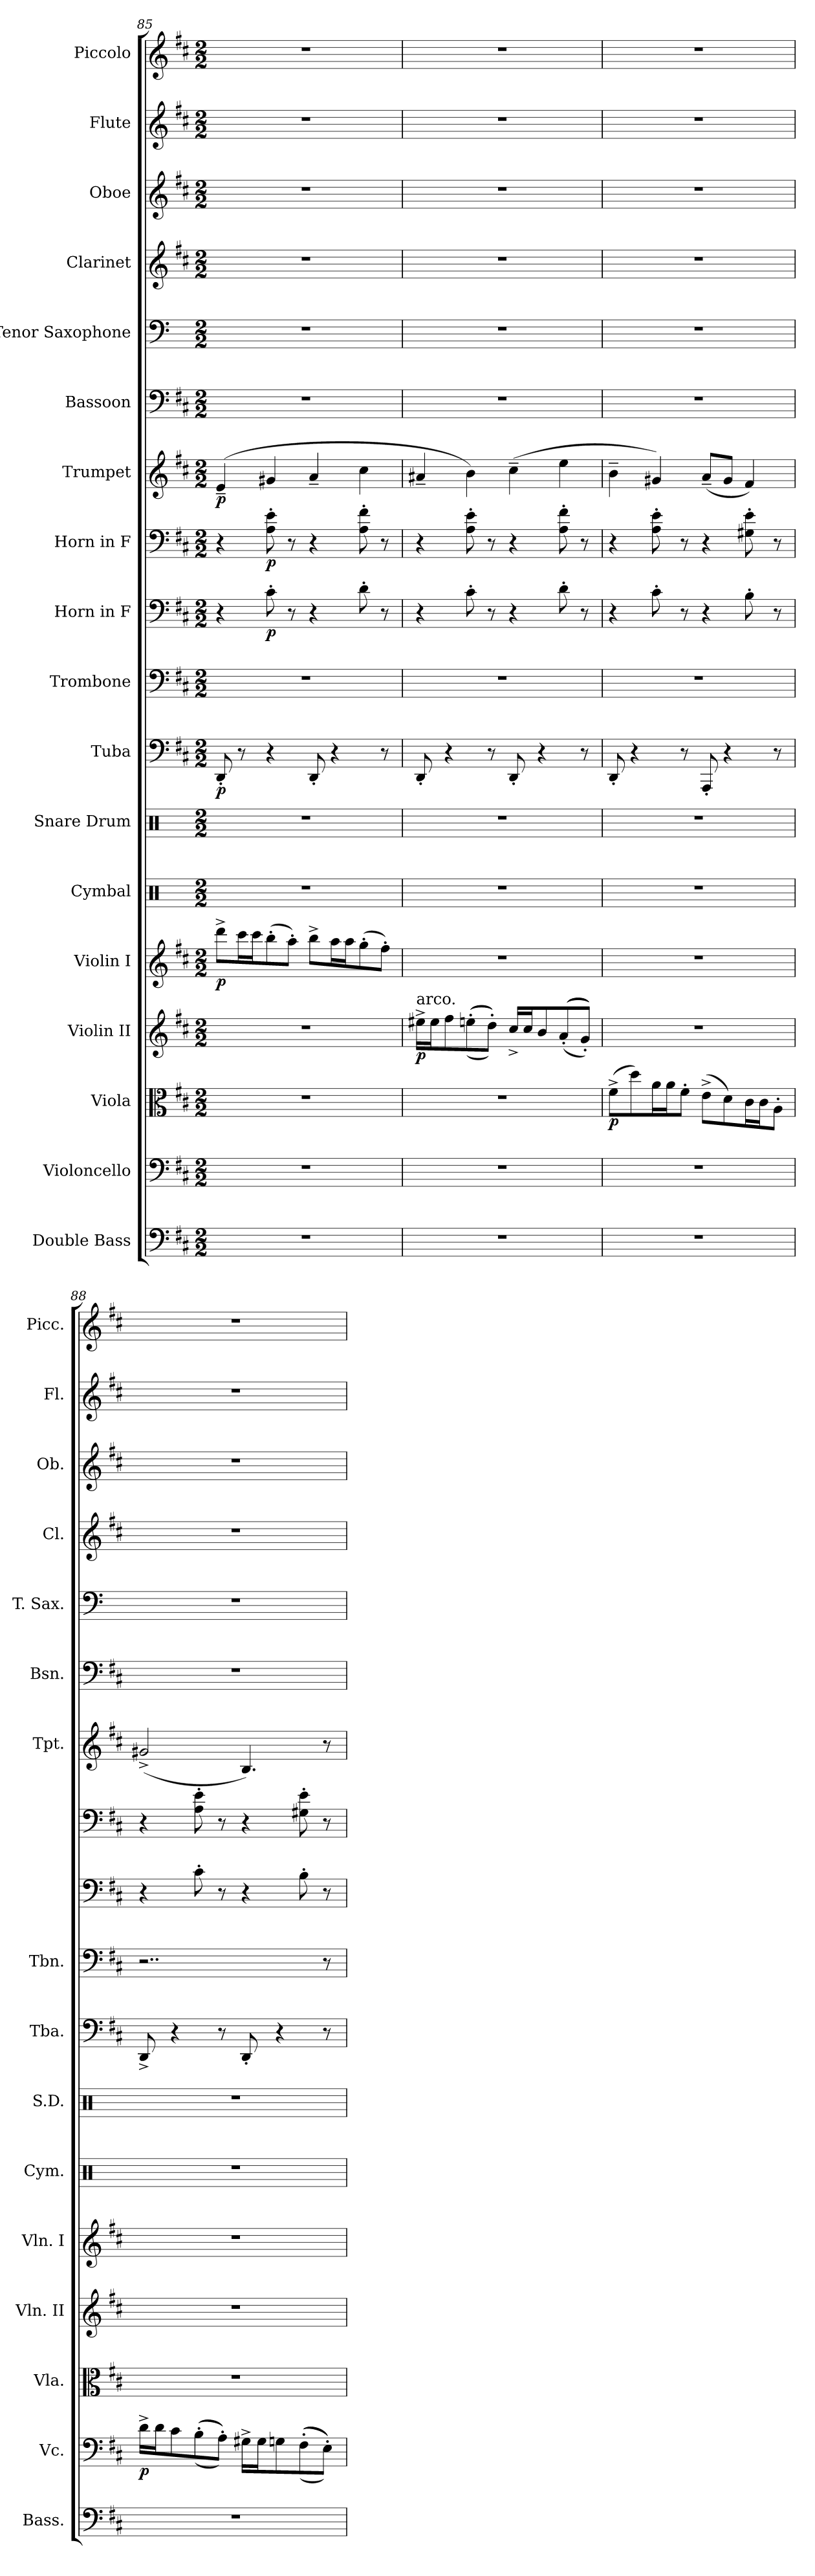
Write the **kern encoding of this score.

**kern	**kern	**dynam	**kern	**dynam	**kern	**dynam	**kern	**dynam	**kern	**kern	**kern	**dynam	**kern	**kern	**dynam	**kern	**dynam	**kern	**dynam	**kern	**kern	**kern	**kern	**kern	**kern
*part18	*part17	*part17	*part16	*part16	*part15	*part15	*part14	*part14	*part13	*part12	*part11	*part11	*part10	*part9	*part9	*part8	*part8	*part7	*part7	*part6	*part5	*part4	*part3	*part2	*part1
*staff18	*staff17	*staff17	*staff16	*staff16	*staff15	*staff15	*staff14	*staff14	*staff13	*staff12	*staff11	*staff11	*staff10	*staff9	*staff9	*staff8	*staff8	*staff7	*staff7	*staff6	*staff5	*staff4	*staff3	*staff2	*staff1
*I"Double Bass	*I"Violoncello	*	*I"Viola	*	*I"Violin II	*	*I"Violin I	*	*I"Cymbal	*I"Snare Drum	*I"Tuba	*	*I"Trombone	*I"Horn in F	*	*I"Horn in F	*	*I"Trumpet	*	*I"Bassoon	*I"Tenor Saxophone	*I"Clarinet	*I"Oboe	*I"Flute	*I"Piccolo
*I'Bass.	*I'Vc.	*	*I'Vla.	*	*I'Vln. II	*	*I'Vln. I	*	*I'Cym.	*I'S.D.	*I'Tba.	*	*I'Tbn.	*	*	*	*	*I'Tpt.	*	*I'Bsn.	*I'T. Sax.	*I'Cl.	*I'Ob.	*I'Fl.	*I'Picc.
!!LO:PB:g=z
*clefF4	*clefF4	*	*clefC3	*	*clefG2	*	*clefG2	*	*clefX	*clefX	*clefF4	*	*clefF4	*clefF4	*	*clefF4	*	*clefG2	*	*clefF4	*clefF4	*clefG2	*clefG2	*clefG2	*clefG2
*ITrd7c12	*	*	*	*	*	*	*	*	*	*	*	*	*	*ITrd4c7	*	*ITrd4c7	*	*ITrd1c2	*	*	*ITrd8c14	*ITrd1c2	*	*	*ITrd-7c-12
*k[f#c#]	*k[f#c#]	*	*k[f#c#]	*	*k[f#c#]	*	*k[f#c#]	*	*k[]	*k[]	*k[f#c#]	*	*k[f#c#]	*k[f#]	*	*k[f#]	*	*k[]	*	*k[f#c#]	*k[]	*k[]	*k[f#c#]	*k[f#c#]	*k[f#c#]
*M2/2	*M2/2	*	*M2/2	*	*M2/2	*	*M2/2	*	*M2/2	*M2/2	*M2/2	*	*M2/2	*M2/2	*	*M2/2	*	*M2/2	*	*M2/2	*M2/2	*M2/2	*M2/2	*M2/2	*M2/2
=85	=85	=85	=85	=85	=85	=85	=85	=85	=85	=85	=85	=85	=85	=85	=85	=85	=85	=85	=85	=85	=85	=85	=85	=85	=85
!	!	!	!	!	!	!	!	!LO:DY:b	!	!	!	!LO:DY:b	!	!	!	!	!	!	!LO:DY:b	!	!	!	!	!	!
1r	1r	.	1r	.	1r	.	8ddd^\L	p	1r	1r	8DD'/	p	1r	4r	.	4r	.	(>4d~/	p	1r	1r	1r	1r	1r	1r
.	.	.	.	.	.	.	16ccc#\L	.	.	.	8r	.	.	.	.	.	.	.	.	.	.	.	.	.	.
.	.	.	.	.	.	.	16ccc#\J	.	.	.	.	.	.	.	.	.	.	.	.	.	.	.	.	.	.
!	!	!	!	!	!	!	!	!	!	!	!	!	!	!	!LO:DY:b	!	!LO:DY:b	!	!	!	!	!	!	!	!
.	.	.	.	.	.	.	(>8bb'\	.	.	.	4r	.	.	8F#'\	p	8D\' 8A\'	p	4f#X/	.	.	.	.	.	.	.
.	.	.	.	.	.	.	8aa'\J)	.	.	.	.	.	.	8r	.	8r	.	.	.	.	.	.	.	.	.
.	.	.	.	.	.	.	8bb^\L	.	.	.	8DD'/	.	.	4r	.	4r	.	4g~/	.	.	.	.	.	.	.
.	.	.	.	.	.	.	16aa\L	.	.	.	4r	.	.	.	.	.	.	.	.	.	.	.	.	.	.
.	.	.	.	.	.	.	16aa\J	.	.	.	.	.	.	.	.	.	.	.	.	.	.	.	.	.	.
.	.	.	.	.	.	.	(>8gg'\	.	.	.	.	.	.	8G'\	.	8D\' 8B\'	.	4b\	.	.	.	.	.	.	.
.	.	.	.	.	.	.	8ff#'\J)	.	.	.	8r	.	.	8r	.	8r	.	.	.	.	.	.	.	.	.
=86	=86	=86	=86	=86	=86	=86	=86	=86	=86	=86	=86	=86	=86	=86	=86	=86	=86	=86	=86	=86	=86	=86	=86	=86	=86
!	!	!	!	!	!LO:TX:a:t=arco.	!	!	!	!	!	!	!	!	!	!	!	!	!	!	!	!	!	!	!	!
!	!	!	!	!	!	!LO:DY:b	!	!	!	!	!	!	!	!	!	!	!	!	!	!	!	!	!	!	!
1r	1r	.	1r	.	16ee#X^\LL	p	1r	.	1r	1r	8DD'/	.	1r	4r	.	4r	.	4g#X~/	.	1r	1r	1r	1r	1r	1r
.	.	.	.	.	16ee#\J	.	.	.	.	.	.	.	.	.	.	.	.	.	.	.	.	.	.	.	.
.	.	.	.	.	8ff#\	.	.	.	.	.	4r	.	.	.	.	.	.	.	.	.	.	.	.	.	.
.	.	.	.	.	(>(>(>8een'\	.	.	.	.	.	.	.	.	8F#'\	.	8D\' 8A\'	.	4a\)	.	.	.	.	.	.	.
.	.	.	.	.	8dd'\J)))	.	.	.	.	.	8r	.	.	8r	.	8r	.	.	.	.	.	.	.	.	.
.	.	.	.	.	16cc#^/LL	.	.	.	.	.	8DD'/	.	.	4r	.	4r	.	(>4b~\	.	.	.	.	.	.	.
.	.	.	.	.	16cc#/J	.	.	.	.	.	.	.	.	.	.	.	.	.	.	.	.	.	.	.	.
.	.	.	.	.	8b/	.	.	.	.	.	4r	.	.	.	.	.	.	.	.	.	.	.	.	.	.
.	.	.	.	.	(<(<(<(<8a'/	.	.	.	.	.	.	.	.	8G'\	.	8D\' 8B\'	.	4dd\	.	.	.	.	.	.	.
.	.	.	.	.	8g'/J))))	.	.	.	.	.	8r	.	.	8r	.	8r	.	.	.	.	.	.	.	.	.
=87	=87	=87	=87	=87	=87	=87	=87	=87	=87	=87	=87	=87	=87	=87	=87	=87	=87	=87	=87	=87	=87	=87	=87	=87	=87
!	!	!	!	!LO:DY:b	!	!	!	!	!	!	!	!	!	!	!	!	!	!	!	!	!	!	!	!	!
1r	1r	.	(>8f#^\L	p	1r	.	1r	.	1r	1r	8DD'/	.	1r	4r	.	4r	.	4a~\	.	1r	1r	1r	1r	1r	1r
.	.	.	8dd\)	.	.	.	.	.	.	.	4r	.	.	.	.	.	.	.	.	.	.	.	.	.	.
.	.	.	16a\L	.	.	.	.	.	.	.	.	.	.	8F#'\	.	8D\' 8A\'	.	4f#X/)	.	.	.	.	.	.	.
.	.	.	16a\J	.	.	.	.	.	.	.	.	.	.	.	.	.	.	.	.	.	.	.	.	.	.
.	.	.	8f#'\J	.	.	.	.	.	.	.	8r	.	.	8r	.	8r	.	.	.	.	.	.	.	.	.
.	.	.	(>8e^\L	.	.	.	.	.	.	.	8AAA'/	.	.	4r	.	4r	.	(<8g~/L	.	.	.	.	.	.	.
.	.	.	8d\)	.	.	.	.	.	.	.	4r	.	.	.	.	.	.	8f#/J	.	.	.	.	.	.	.
.	.	.	16c#\L	.	.	.	.	.	.	.	.	.	.	8E'\	.	8C#X\' 8A\'	.	4e/)	.	.	.	.	.	.	.
.	.	.	16c#\J	.	.	.	.	.	.	.	.	.	.	.	.	.	.	.	.	.	.	.	.	.	.
.	.	.	8A'\J	.	.	.	.	.	.	.	8r	.	.	8r	.	8r	.	.	.	.	.	.	.	.	.
=88	=88	=88	=88	=88	=88	=88	=88	=88	=88	=88	=88	=88	=88	=88	=88	=88	=88	=88	=88	=88	=88	=88	=88	=88	=88
!	!	!LO:DY:b	!	!	!	!	!	!	!	!	!	!	!	!	!	!	!	!	!	!	!	!	!	!	!
1r	16d^\LL	p	1r	.	1r	.	1r	.	1r	1r	8DD^/	.	2..r	4r	.	4r	.	(<2f#X^/	.	1r	1r	1r	1r	1r	1r
.	16d\J	.	.	.	.	.	.	.	.	.	.	.	.	.	.	.	.	.	.	.	.	.	.	.	.
.	8c#\	.	.	.	.	.	.	.	.	.	4r	.	.	.	.	.	.	.	.	.	.	.	.	.	.
.	(>(>(>8B'\	.	.	.	.	.	.	.	.	.	.	.	.	8F#'\	.	8D\' 8A\'	.	.	.	.	.	.	.	.	.
.	8A'\J)))	.	.	.	.	.	.	.	.	.	8r	.	.	8r	.	8r	.	.	.	.	.	.	.	.	.
.	16G#X^\LL	.	.	.	.	.	.	.	.	.	8DD'/	.	.	4r	.	4r	.	4.A/)	.	.	.	.	.	.	.
.	16G#\J	.	.	.	.	.	.	.	.	.	.	.	.	.	.	.	.	.	.	.	.	.	.	.	.
.	8Gn\	.	.	.	.	.	.	.	.	.	4r	.	.	.	.	.	.	.	.	.	.	.	.	.	.
.	(>(>(>(>8F#'\	.	.	.	.	.	.	.	.	.	.	.	.	8E'\	.	8C#X\' 8A\'	.	.	.	.	.	.	.	.	.
.	8E'\J))))	.	.	.	.	.	.	.	.	.	8r	.	8r	8r	.	8r	.	8r	.	.	.	.	.	.	.
=	=	=	=	=	=	=	=	=	=	=	=	=	=	=	=	=	=	=	=	=	=	=	=	=	=
*-	*-	*-	*-	*-	*-	*-	*-	*-	*-	*-	*-	*-	*-	*-	*-	*-	*-	*-	*-	*-	*-	*-	*-	*-	*-
